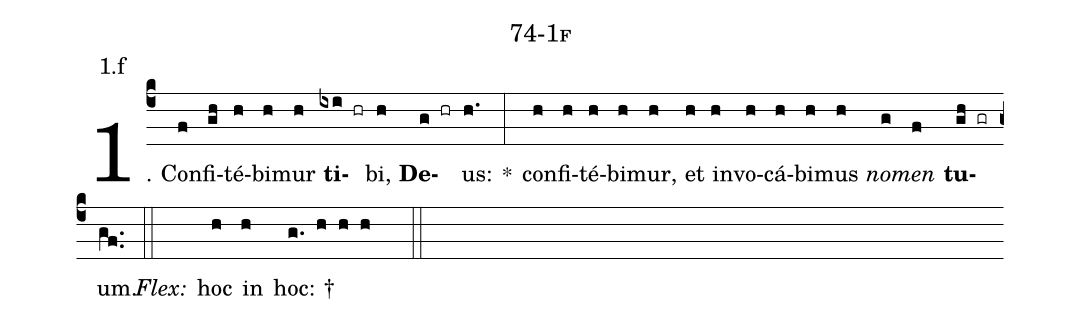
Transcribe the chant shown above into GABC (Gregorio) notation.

name: 74-1f;
annotation: 1.f;
%%
(c4)1. Con(f)fi(gh)té(h)bi(h)mur(h) <b>ti</b>(ixi hr)bi,(h) <b>De</b>(g hr)us:(h.) *(:) con(h)fi(h)té(h)bi(h)mur,(h) et(h) in(h)vo(h)cá(h)bi(h)mus(h) <i>no</i>(g)<i>men</i>(f) <b>tu</b>(gh gr)um.(gf..) (::)
<i>Flex:</i>()  hoc(h) in(h) hoc: †(g. h h h  ::)
